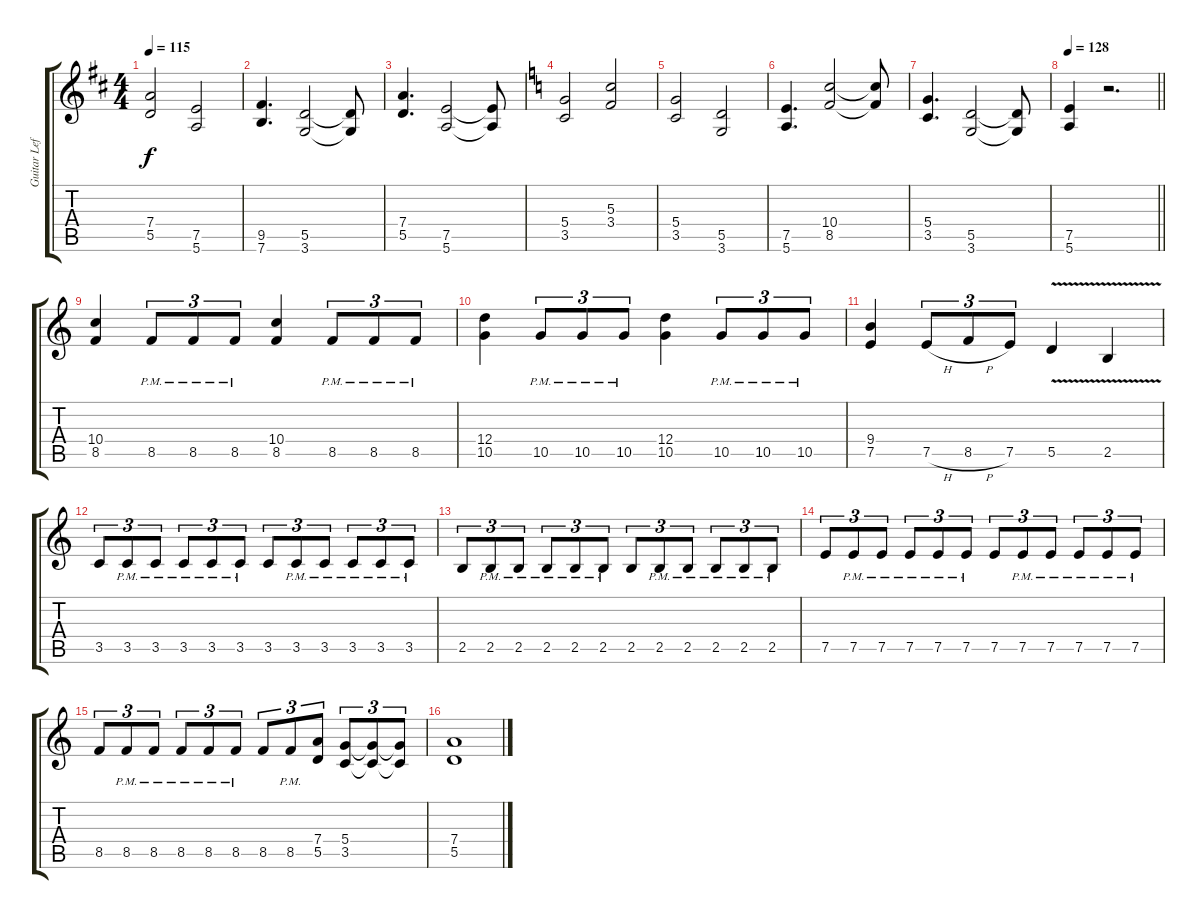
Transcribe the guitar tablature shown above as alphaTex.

\track ("Guitar Left" "Guitar Lef") {instrument distortionguitar}
\staff {score tabs}
\tuning (E4 B3 G3 D3 A2 E2) {hide}
\ts (4 4)
\tempo 115
\clef g2
\ks d
(7.4 5.5).2{dy f} (7.5 5.6).2 |
(9.5 7.6).4{d} (5.5 3.6).2 (5.5{t} 3.6{t}).8 |
(7.4 5.5).4{d} (7.5 5.6).2 (7.5{t} 5.6{t}).8 |
\ks c
(5.4 3.5).2 (5.3 3.4).2 |
(5.4 3.5).2 (5.5 3.6).2 |
(7.5 5.6).4{d} (10.4 8.5).2 (10.4{t} 8.5{t}).8 |
(5.4 3.5).4{d} (5.5 3.6).2 (5.5{t} 3.6{t}).8 |
\tempo 128
\barLineRight lightlight
(7.5 5.6).4 r.2{d} |
\section ("" "")
(10.4 8.5).4 8.5{pm}.8{tu (3 2)} 8.5{pm}.8{tu (3 2)} 8.5{pm}.8{tu (3 2)} (10.4 8.5).4 8.5{pm}.8{tu (3 2)} 8.5{pm}.8{tu (3 2)} 8.5{pm}.8{tu (3 2)} |
(12.4 10.5).4 10.5{pm}.8{tu (3 2)} 10.5{pm}.8{tu (3 2)} 10.5{pm}.8{tu (3 2)} (12.4 10.5).4 10.5{pm}.8{tu (3 2)} 10.5{pm}.8{tu (3 2)} 10.5{pm}.8{tu (3 2)} |
(9.4 7.5).4 7.5{h}.8{tu (3 2)} 8.5{h}.8{tu (3 2)} 7.5.8{tu (3 2)} 5.5{v}.4 2.5{v}.4 |
3.5.8{tu (3 2)} 3.5{pm}.8{tu (3 2)} 3.5{pm}.8{tu (3 2)} 3.5{pm}.8{tu (3 2)} 3.5{pm}.8{tu (3 2)} 3.5{pm}.8{tu (3 2)} 3.5.8{tu (3 2)} 3.5{pm}.8{tu (3 2)} 3.5{pm}.8{tu (3 2)} 3.5{pm}.8{tu (3 2)} 3.5{pm}.8{tu (3 2)} 3.5{pm}.8{tu (3 2)} |
2.5.8{tu (3 2)} 2.5{pm}.8{tu (3 2)} 2.5{pm}.8{tu (3 2)} 2.5{pm}.8{tu (3 2)} 2.5{pm}.8{tu (3 2)} 2.5{pm}.8{tu (3 2)} 2.5.8{tu (3 2)} 2.5{pm}.8{tu (3 2)} 2.5{pm}.8{tu (3 2)} 2.5{pm}.8{tu (3 2)} 2.5{pm}.8{tu (3 2)} 2.5{pm}.8{tu (3 2)} |
7.5.8{tu (3 2)} 7.5{pm}.8{tu (3 2)} 7.5{pm}.8{tu (3 2)} 7.5{pm}.8{tu (3 2)} 7.5{pm}.8{tu (3 2)} 7.5{pm}.8{tu (3 2)} 7.5.8{tu (3 2)} 7.5{pm}.8{tu (3 2)} 7.5{pm}.8{tu (3 2)} 7.5{pm}.8{tu (3 2)} 7.5{pm}.8{tu (3 2)} 7.5{pm}.8{tu (3 2)} |
8.5.8{tu (3 2)} 8.5{pm}.8{tu (3 2)} 8.5{pm}.8{tu (3 2)} 8.5{pm}.8{tu (3 2)} 8.5{pm}.8{tu (3 2)} 8.5{pm}.8{tu (3 2)} 8.5.8{tu (3 2)} 8.5{pm}.8{tu (3 2)} (7.4 5.5).8{tu (3 2)} (5.4 3.5).8{tu (3 2)} (5.4{t} 3.5{t}).8{tu (3 2)} (5.4{t} 3.5{t}).8{tu (3 2)} |
(7.4 5.5).1
